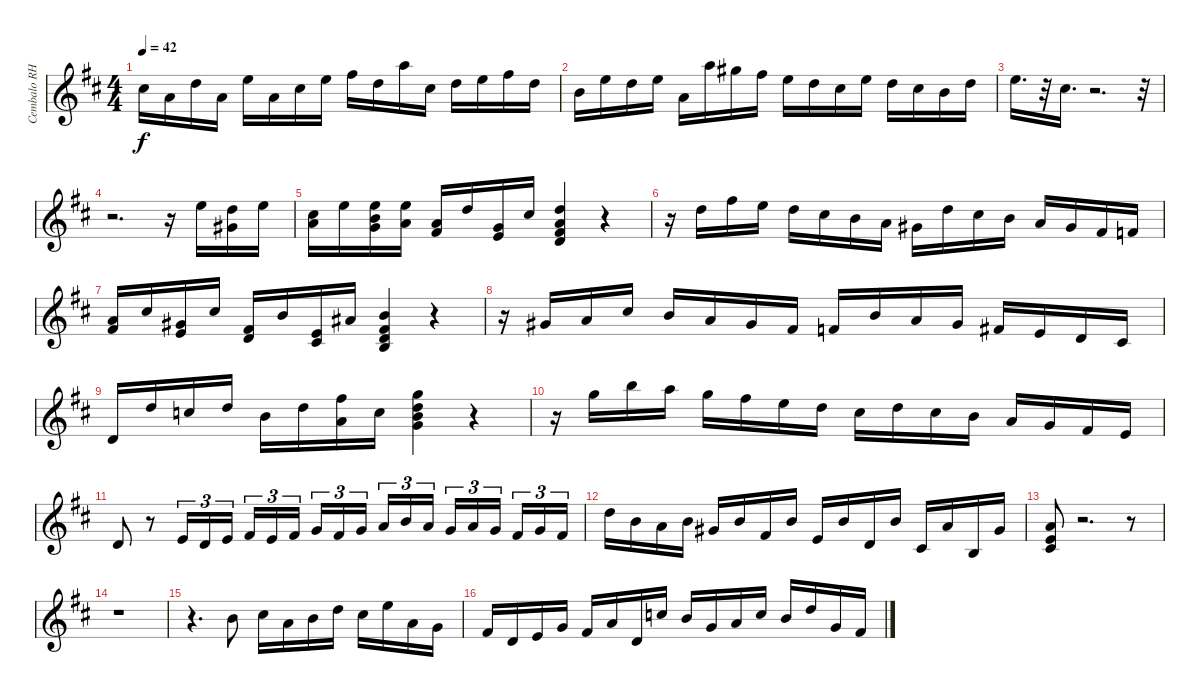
\track ("Cembalo RH" "Cembalo RH") {mute instrument acousticgrandpiano}
\staff {score}
\tuning (E4 B3 G3 D3 A2 E2) {hide}
\ts (4 4)
\tempo 42
\clef g2
\ks d
9.1.16{dy f} 10.2.16 10.1.16 10.2.16 12.1.16 10.2.16 9.1.16 12.1.16 14.1.16 15.2.16 17.1.16 14.2.16 15.2.16 12.1.16 14.1.16 15.2.16 |
16.3.16 17.2.16 15.2.16 17.2.16 14.3.16 17.1.16 16.1.16 14.1.16 12.1.16 10.1.16 9.1.16 12.1.16 10.1.16 9.1.16 7.1.16 10.1.16 |
12.1.16{d} r.32 9.1.16{d} r.2{d} r.32 |
r.2{d} r.16 12.1.16 (10.1 9.2).16 12.1.16 |
(9.1 10.2).16 12.1.16 (12.1 12.2 12.3).16 (12.1 10.2).16 (10.2 11.3).16 10.1.16 (8.2 9.3).16 9.1.16 (10.1 10.2 11.3 12.4).4 r.4 |
r.16 10.1.16 14.1.16 12.1.16 10.1.16 9.1.16 7.1.16 5.1.16 4.1.16 10.1.16 9.1.16 7.1.16 5.1.16 4.1.16 2.1.16 1.1.16 |
(5.1 7.2).16 9.1.16 (9.2 9.3).16 9.1.16 (7.2 7.3).16 7.1.16 (0.1 6.3).16 6.1.16 (7.1 7.2 7.3 9.4).4 r.4 |
r.16 9.2.16 5.1.16 9.1.16 7.1.16 5.1.16 4.1.16 2.1.16 1.1.16 7.1.16 5.1.16 4.1.16 2.1.16 0.1.16 3.2.16 2.2.16 |
3.2.16 10.1.16 8.1.16 10.1.16 7.1.16 10.1.16 (14.1 14.3).16 13.2.16 (15.1 15.2 16.3 17.4).4 r.4 |
r.16 15.1.16 19.1.16 17.1.16 15.1.16 14.1.16 12.1.16 10.1.16 9.1.16 10.1.16 9.1.16 7.1.16 5.1.16 3.1.16 2.1.16 0.1.16 |
3.2.8 r.8 0.1.16{tu (3 2)} 3.2.16{tu (3 2)} 0.1.16{tu (3 2) beam splitsecondary} 2.1.16{tu (3 2)} 0.1.16{tu (3 2)} 2.1.16{tu (3 2)} 3.1.16{tu (3 2)} 2.1.16{tu (3 2)} 3.1.16{tu (3 2) beam splitsecondary} 5.1.16{tu (3 2)} 7.1.16{tu (3 2)} 5.1.16{tu (3 2)} 3.1.16{tu (3 2)} 5.1.16{tu (3 2)} 3.1.16{tu (3 2) beam splitsecondary} 2.1.16{tu (3 2)} 3.1.16{tu (3 2)} 2.1.16{tu (3 2)} |
10.1.16 7.1.16 5.1.16 7.1.16 4.1.16 7.1.16 7.2.16 7.1.16 0.1.16 7.1.16 7.3.16 7.1.16 6.3.16 5.1.16 4.3.16 4.1.16 |
(5.1 5.2 6.3).8 r.2{d} r.8 |
r.1 |
r.4{d} 7.1.8 9.1.16 10.2.16 7.1.16 10.1.16 9.1.16 12.1.16 10.2.16 12.3.16 |
11.3.16 12.4.16 9.3.16 8.2.16 7.2.16 5.1.16 7.3.16 8.1.16 7.1.16 8.2.16 5.1.16 8.1.16 7.1.16 10.1.16 8.2.16 7.2.16
